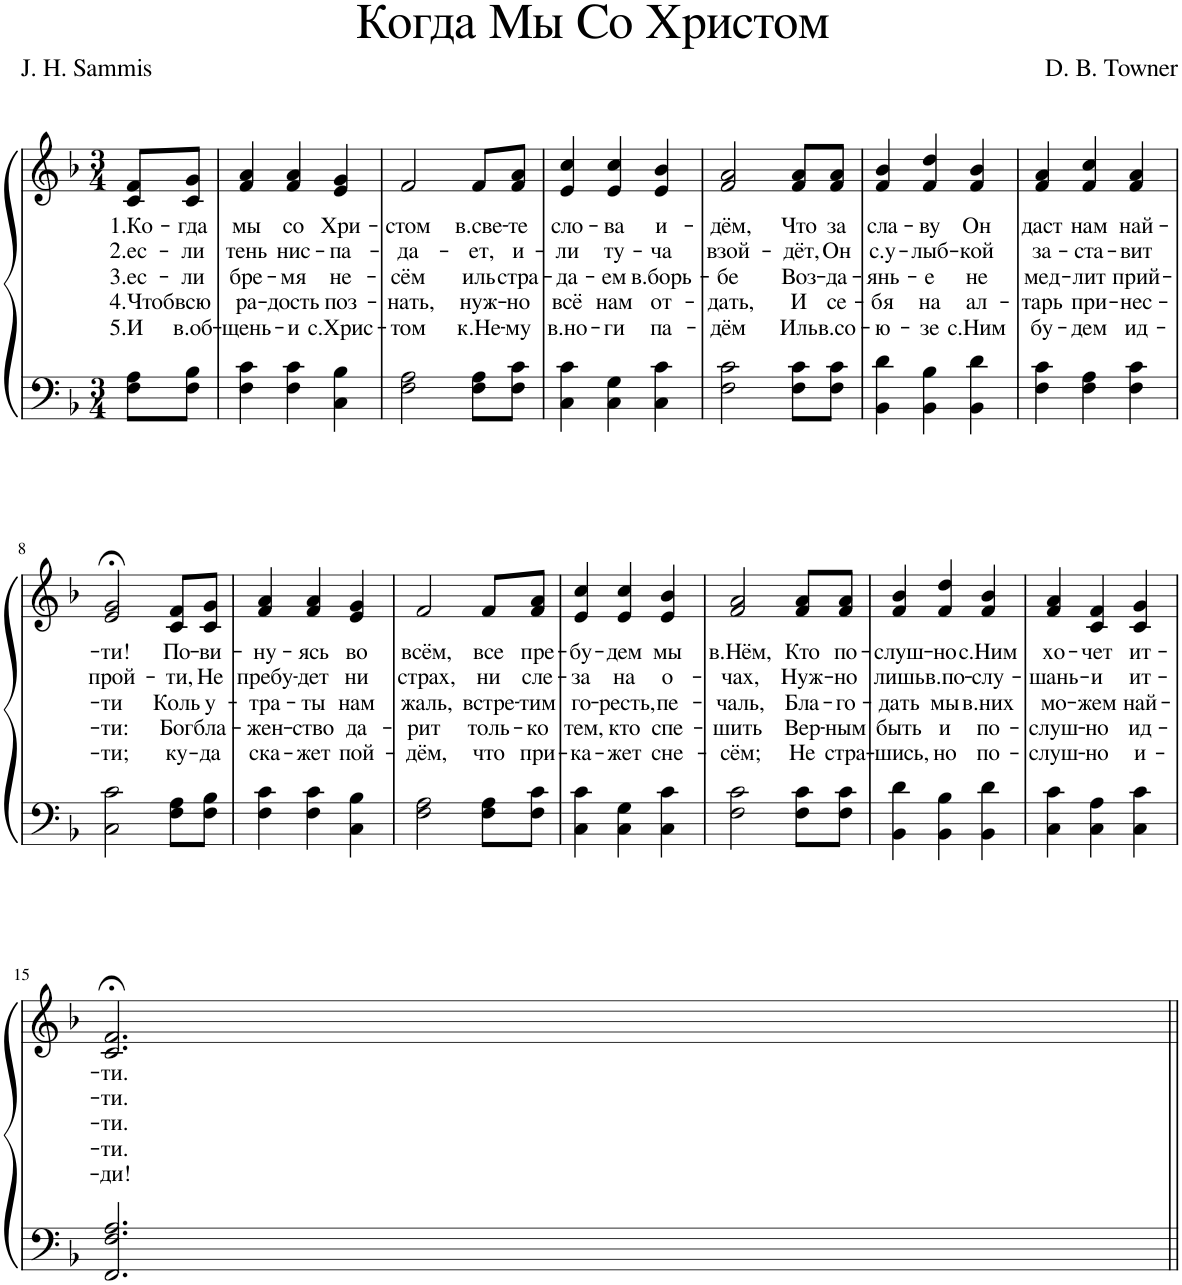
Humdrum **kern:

**kern	**kern	**text	**text	**text	**text	**text
*part1	*part1	*part1	*part1	*part1	*part1	*part1
*staff2	*staff1	*staff1	*staff1	*staff1	*staff1	*staff1
*I"Piano	*	*	*	*	*	*
*I'Pno.	*	*	*	*	*	*
*clefF4	*clefG2	*	*	*	*	*
*k[b-]	*k[b-]	*	*	*	*	*
*M3/4	*M3/4	*	*	*	*	*
=1	=1	=1	=1	=1	=1	=1
!	!	!LO:LY:b	!LO:LY:b	!LO:LY:b	!LO:LY:b	!LO:LY:b
8F\ 8A\L	8c/ 8f/L	1.Ко-	2.ес-	3.ес-	4.Чтоб	5.И
!	!	!LO:LY:b	!LO:LY:b	!LO:LY:b	!LO:LY:b	!LO:LY:b
8F\ 8B-\J	8c/ 8g/J	-гда	-ли	-ли	всю	в.об-
=2	=2	=2	=2	=2	=2	=2
!	!	!LO:LY:b	!LO:LY:b	!LO:LY:b	!LO:LY:b	!LO:LY:b
4F\ 4c\	4f/ 4a/	мы	тень	бре-	ра-	-щень-
!	!	!LO:LY:b	!LO:LY:b	!LO:LY:b	!LO:LY:b	!LO:LY:b
4F\ 4c\	4f/ 4a/	со	нис-	-мя	-дость	-и
!	!	!LO:LY:b	!LO:LY:b	!LO:LY:b	!LO:LY:b	!LO:LY:b
4C\ 4B-\	4e/ 4g/	Хри-	-па-	не-	поз-	с.Хрис-
=3	=3	=3	=3	=3	=3	=3
!	!	!LO:LY:b	!LO:LY:b	!LO:LY:b	!LO:LY:b	!LO:LY:b
2F\ 2A\	2f/	-стом	-да-	-сём	-нать,	-том
!	!	!LO:LY:b	!LO:LY:b	!LO:LY:b	!LO:LY:b	!LO:LY:b
8F\ 8A\L	8f/L	в.све-	-ет,	иль	нуж-	к.Нe-
!	!	!LO:LY:b	!LO:LY:b	!LO:LY:b	!LO:LY:b	!LO:LY:b
8F\ 8c\J	8f/ 8a/J	-те	и-	стра-	-но	-му
=4	=4	=4	=4	=4	=4	=4
!	!	!LO:LY:b	!LO:LY:b	!LO:LY:b	!LO:LY:b	!LO:LY:b
4C\ 4c\	4e/ 4cc/	сло-	-ли	-да-	всё	в.но-
!	!	!LO:LY:b	!LO:LY:b	!LO:LY:b	!LO:LY:b	!LO:LY:b
4C\ 4G\	4e/ 4cc/	-ва	ту-	-ем	нам	-ги
!	!	!LO:LY:b	!LO:LY:b	!LO:LY:b	!LO:LY:b	!LO:LY:b
4C\ 4c\	4e/ 4b-/	и-	-ча	в.борь-	от-	па-
=5	=5	=5	=5	=5	=5	=5
!	!	!LO:LY:b	!LO:LY:b	!LO:LY:b	!LO:LY:b	!LO:LY:b
2F\ 2c\	2f/ 2a/	-дём,	взой-	-бе	-дать,	-дём
!	!	!LO:LY:b	!LO:LY:b	!LO:LY:b	!LO:LY:b	!LO:LY:b
8F\ 8c\L	8f/ 8a/L	Что	-дёт,	Воз-	И	Иль
!	!	!LO:LY:b	!LO:LY:b	!LO:LY:b	!LO:LY:b	!LO:LY:b
8F\ 8c\J	8f/ 8a/J	за	Он	-да-	се-	в.со-
=6	=6	=6	=6	=6	=6	=6
!	!	!LO:LY:b	!LO:LY:b	!LO:LY:b	!LO:LY:b	!LO:LY:b
4BB-\ 4d\	4f/ 4b-/	сла-	с.у-	-янь-	-бя	-ю-
!	!	!LO:LY:b	!LO:LY:b	!LO:LY:b	!LO:LY:b	!LO:LY:b
4BB-\ 4B-\	4f/ 4dd/	-ву	-лыб-	-е	на	-зе
!	!	!LO:LY:b	!LO:LY:b	!LO:LY:b	!LO:LY:b	!LO:LY:b
4BB-\ 4d\	4f/ 4b-/	Он	-кой	не	ал-	с.Ним
=7	=7	=7	=7	=7	=7	=7
!	!	!LO:LY:b	!LO:LY:b	!LO:LY:b	!LO:LY:b	!LO:LY:b
4F\ 4c\	4f/ 4a/	даст	за-	мед-	-тарь	бу-
!	!	!LO:LY:b	!LO:LY:b	!LO:LY:b	!LO:LY:b	!LO:LY:b
4F\ 4A\	4f/ 4cc/	нам	-ста-	-лит	при-	-дем
!	!	!LO:LY:b	!LO:LY:b	!LO:LY:b	!LO:LY:b	!LO:LY:b
4F\ 4c\	4f/ 4a/	най-	-вит	прий-	-нес-	ид-
!!LO:LB:g=z
=8	=8	=8	=8	=8	=8	=8
!	!	!LO:LY:b	!LO:LY:b	!LO:LY:b	!LO:LY:b	!LO:LY:b
2C\ 2c\	2e/;< 2g/;<	-ти!	прой-	-ти	-ти:	-ти;
!	!	!LO:LY:b	!LO:LY:b	!LO:LY:b	!LO:LY:b	!LO:LY:b
8F\ 8A\L	8c/ 8f/L	По-	-ти,	Коль	Бог	ку-
!	!	!LO:LY:b	!LO:LY:b	!LO:LY:b	!LO:LY:b	!LO:LY:b
8F\ 8B-\J	8c/ 8g/J	-ви-	Не	у-	бла-	-да
=9	=9	=9	=9	=9	=9	=9
!	!	!LO:LY:b	!LO:LY:b	!LO:LY:b	!LO:LY:b	!LO:LY:b
4F\ 4c\	4f/ 4a/	-ну-	пребу-	-тра-	-жен-	ска-
!	!	!LO:LY:b	!LO:LY:b	!LO:LY:b	!LO:LY:b	!LO:LY:b
4F\ 4c\	4f/ 4a/	-ясь	-дет	-ты	-ство	-жет
!	!	!LO:LY:b	!LO:LY:b	!LO:LY:b	!LO:LY:b	!LO:LY:b
4C\ 4B-\	4e/ 4g/	во	ни	нам	да-	пой-
=10	=10	=10	=10	=10	=10	=10
!	!	!LO:LY:b	!LO:LY:b	!LO:LY:b	!LO:LY:b	!LO:LY:b
2F\ 2A\	2f/	всём,	страх,	жаль,	-рит	-дём,
!	!	!LO:LY:b	!LO:LY:b	!LO:LY:b	!LO:LY:b	!LO:LY:b
8F\ 8A\L	8f/L	все	ни	встре-	толь-	что
!	!	!LO:LY:b	!LO:LY:b	!LO:LY:b	!LO:LY:b	!LO:LY:b
8F\ 8c\J	8f/ 8a/J	пре-	сле-	-тим	-ко	при-
=11	=11	=11	=11	=11	=11	=11
!	!	!LO:LY:b	!LO:LY:b	!LO:LY:b	!LO:LY:b	!LO:LY:b
4C\ 4c\	4e/ 4cc/	-бу-	-за	го-	тем,	-ка-
!	!	!LO:LY:b	!LO:LY:b	!LO:LY:b	!LO:LY:b	!LO:LY:b
4C\ 4G\	4e/ 4cc/	-дем	на	-ресть,	кто	-жет
!	!	!LO:LY:b	!LO:LY:b	!LO:LY:b	!LO:LY:b	!LO:LY:b
4C\ 4c\	4e/ 4b-/	мы	о-	пе-	спе-	сне-
=12	=12	=12	=12	=12	=12	=12
!	!	!LO:LY:b	!LO:LY:b	!LO:LY:b	!LO:LY:b	!LO:LY:b
2F\ 2c\	2f/ 2a/	в.Нём,	-чах,	-чаль,	-шить	-сём;
!	!	!LO:LY:b	!LO:LY:b	!LO:LY:b	!LO:LY:b	!LO:LY:b
8F\ 8c\L	8f/ 8a/L	Кто	Нуж-	Бла-	Вер-	Не
!	!	!LO:LY:b	!LO:LY:b	!LO:LY:b	!LO:LY:b	!LO:LY:b
8F\ 8c\J	8f/ 8a/J	по-	-но	-го-	-ным	стра-
=13	=13	=13	=13	=13	=13	=13
!	!	!LO:LY:b	!LO:LY:b	!LO:LY:b	!LO:LY:b	!LO:LY:b
4BB-\ 4d\	4f/ 4b-/	-слуш-	лишь	-дать	быть	-шись,
!	!	!LO:LY:b	!LO:LY:b	!LO:LY:b	!LO:LY:b	!LO:LY:b
4BB-\ 4B-\	4f/ 4dd/	-но	в.по-	мы	и	но
!	!	!LO:LY:b	!LO:LY:b	!LO:LY:b	!LO:LY:b	!LO:LY:b
4BB-\ 4d\	4f/ 4b-/	с.Ним	-слу-	в.них	по-	по-
=14	=14	=14	=14	=14	=14	=14
!	!	!LO:LY:b	!LO:LY:b	!LO:LY:b	!LO:LY:b	!LO:LY:b
4C\ 4c\	4f/ 4a/	хо-	-шань-	мо-	-слуш-	-слуш-
!	!	!LO:LY:b	!LO:LY:b	!LO:LY:b	!LO:LY:b	!LO:LY:b
4C\ 4A\	4c/ 4f/	-чет	-и	-жем	-но	-но
!	!	!LO:LY:b	!LO:LY:b	!LO:LY:b	!LO:LY:b	!LO:LY:b
4C\ 4c\	4c/ 4g/	ит-	ит-	най-	ид-	и-
!!LO:LB:g=z
=15	=15	=15	=15	=15	=15	=15
!	!	!LO:LY:b	!LO:LY:b	!LO:LY:b	!LO:LY:b	!LO:LY:b
2.FF/ 2.F/ 2.A/	2.c/;< 2.f/;<	-ти.	-ти.	-ти.	-ти.	-ди!
=||	=||	=||	=||	=||	=||	=||
*-	*-	*-	*-	*-	*-	*-
